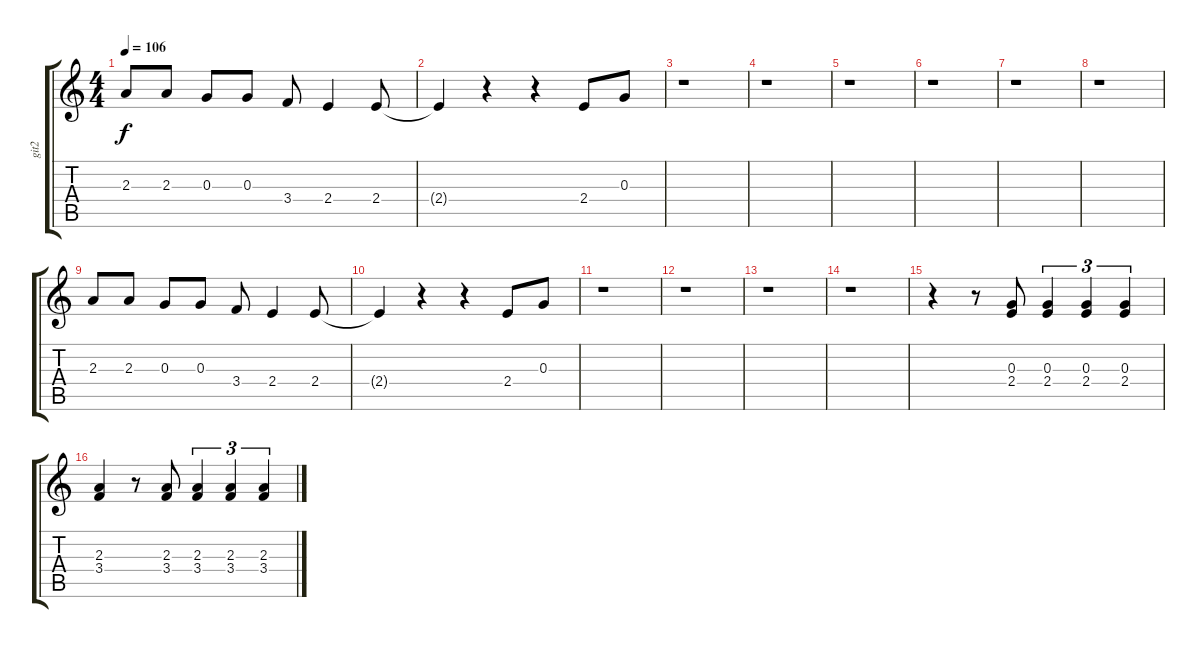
\track ("git2" "git2") {instrument acousticguitarsteel}
\staff {score tabs}
\tuning (E4 B3 G3 D3 A2 E2) {hide}
\ts (4 4)
\tempo 106
\clef g2
\ks c
2.3.8{dy f} 2.3.8 0.3.8 0.3.8 3.4.8 2.4.4 2.4.8 |
2.4{t}.4 r.4 r.4 2.4.8 0.3.8 |
r.1 |
r.1 |
r.1 |
r.1 |
r.1 |
r.1 |
2.3.8 2.3.8 0.3.8 0.3.8 3.4.8 2.4.4 2.4.8 |
2.4{t}.4 r.4 r.4 2.4.8 0.3.8 |
r.1 |
r.1 |
r.1 |
r.1 |
r.4 r.8 (0.3 2.4).8 (0.3 2.4).4{tu (3 2)} (0.3 2.4).4{tu (3 2)} (0.3 2.4).4{tu (3 2)} |
(2.3 3.4).4 r.8 (2.3 3.4).8 (2.3 3.4).4{tu (3 2)} (2.3 3.4).4{tu (3 2)} (2.3 3.4).4{tu (3 2)}
